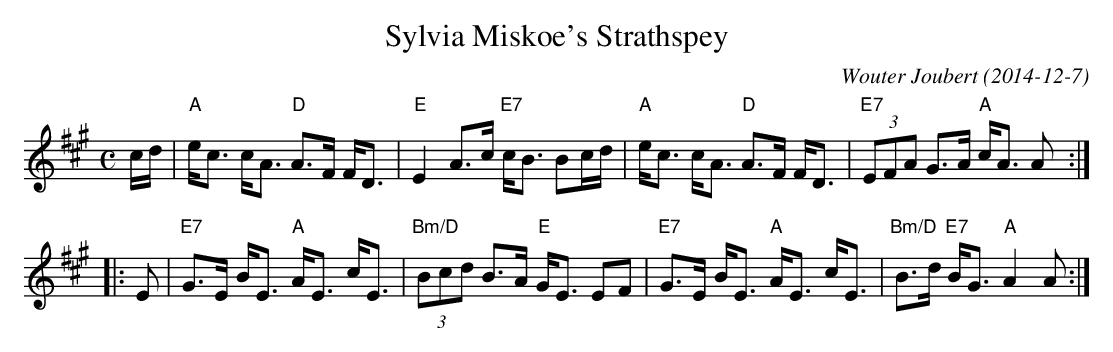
X:1
T: Sylvia Miskoe's Strathspey
C: Wouter Joubert (2014-12-7)
M: C
L: 1/8
K: A
c/d/ |\
"A"e<c c<A "D"A>F F<D | "E"E2 A>c "E7"c<B Bc/d/ |\
"A"e<c c<A "D"A>F F<D | "E7"(3EFA G>A "A"c<A A :|
|: E |\
"E7"G>E B<E "A"A<E c<E | "Bm/D"(3Bcd B>A "E"G<E EF |\
"E7"G>E B<E "A"A<E c<E | "Bm/D"B>d "E7"B<G "A"A2 A :|
